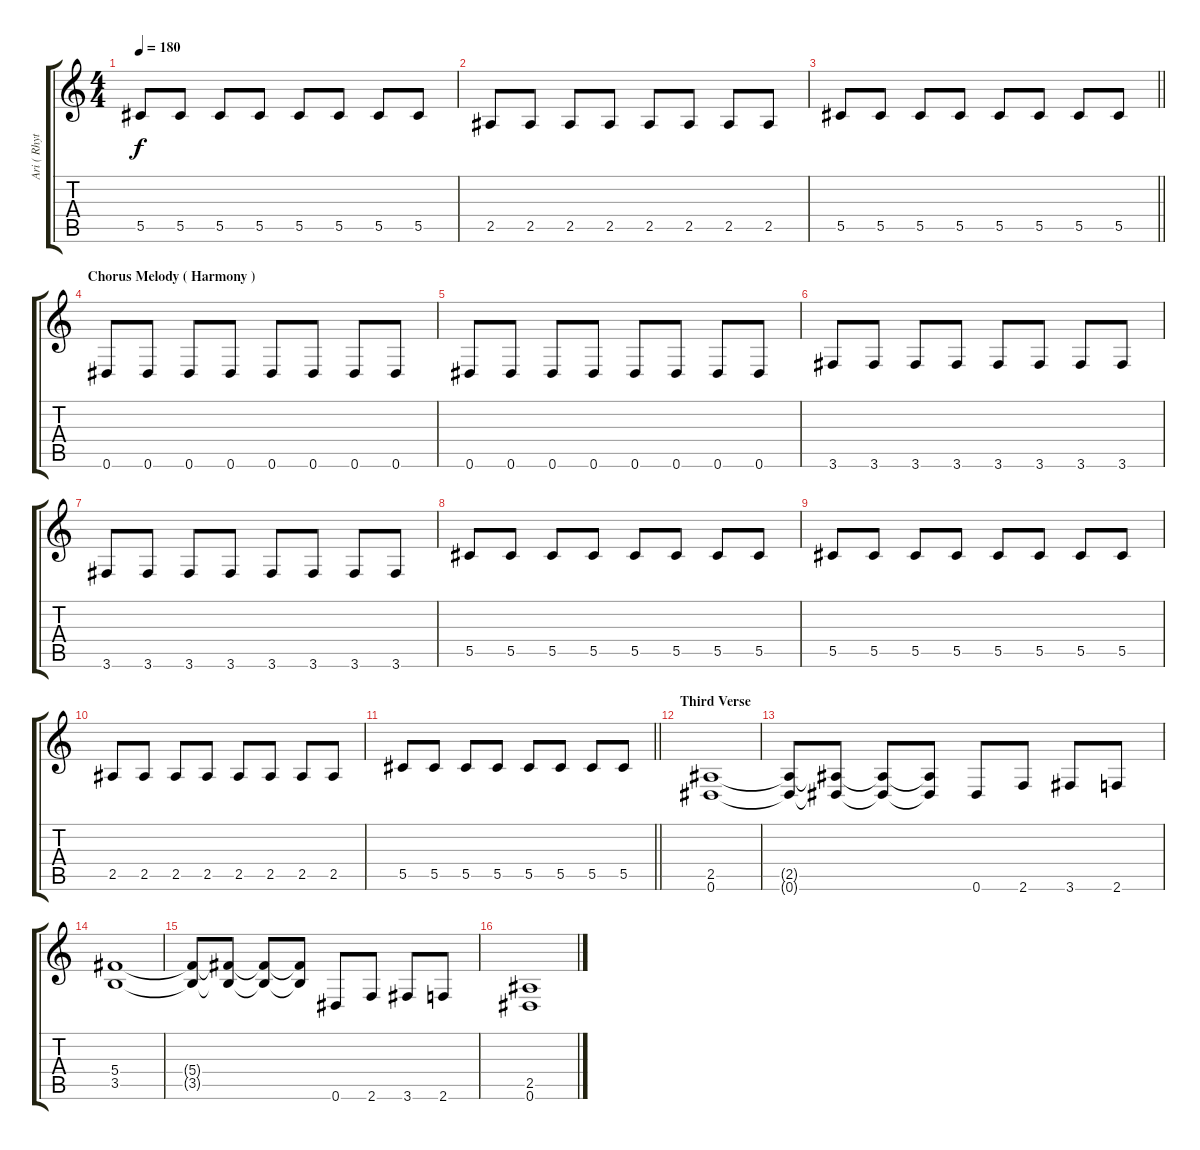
\track ("Ari ( Rhythm )" "Ari ( Rhyt") {instrument distortionguitar}
\staff {score tabs}
\tuning (Eb4 Bb3 Gb3 Db3 Ab2 Eb2) {hide}
\ts (4 4)
\tempo 180
\clef g2
\ks c
5.5.8{dy f} 5.5.8 5.5.8 5.5.8 5.5.8 5.5.8 5.5.8 5.5.8 |
2.5.8 2.5.8 2.5.8 2.5.8 2.5.8 2.5.8 2.5.8 2.5.8 |
\barLineRight lightlight
5.5.8 5.5.8 5.5.8 5.5.8 5.5.8 5.5.8 5.5.8 5.5.8 |
\section ("" "Chorus Melody ( Harmony )")
0.6.8 0.6.8 0.6.8 0.6.8 0.6.8 0.6.8 0.6.8 0.6.8 |
0.6.8 0.6.8 0.6.8 0.6.8 0.6.8 0.6.8 0.6.8 0.6.8 |
3.6.8 3.6.8 3.6.8 3.6.8 3.6.8 3.6.8 3.6.8 3.6.8 |
3.6.8 3.6.8 3.6.8 3.6.8 3.6.8 3.6.8 3.6.8 3.6.8 |
5.5.8 5.5.8 5.5.8 5.5.8 5.5.8 5.5.8 5.5.8 5.5.8 |
5.5.8 5.5.8 5.5.8 5.5.8 5.5.8 5.5.8 5.5.8 5.5.8 |
2.5.8 2.5.8 2.5.8 2.5.8 2.5.8 2.5.8 2.5.8 2.5.8 |
\barLineRight lightlight
5.5.8 5.5.8 5.5.8 5.5.8 5.5.8 5.5.8 5.5.8 5.5.8 |
\section ("" "Third Verse")
(2.5 0.6).1 |
(2.5{t} 0.6{t}).8 (2.5{t} 0.6{t}).8 (2.5{t} 0.6{t}).8 (2.5{t} 0.6{t}).8 0.6.8 2.6.8 3.6.8 2.6.8 |
(5.4 3.5).1 |
(5.4{t} 3.5{t}).8 (5.4{t} 3.5{t}).8 (5.4{t} 3.5{t}).8 (5.4{t} 3.5{t}).8 0.6.8 2.6.8 3.6.8 2.6.8 |
(2.5 0.6).1
